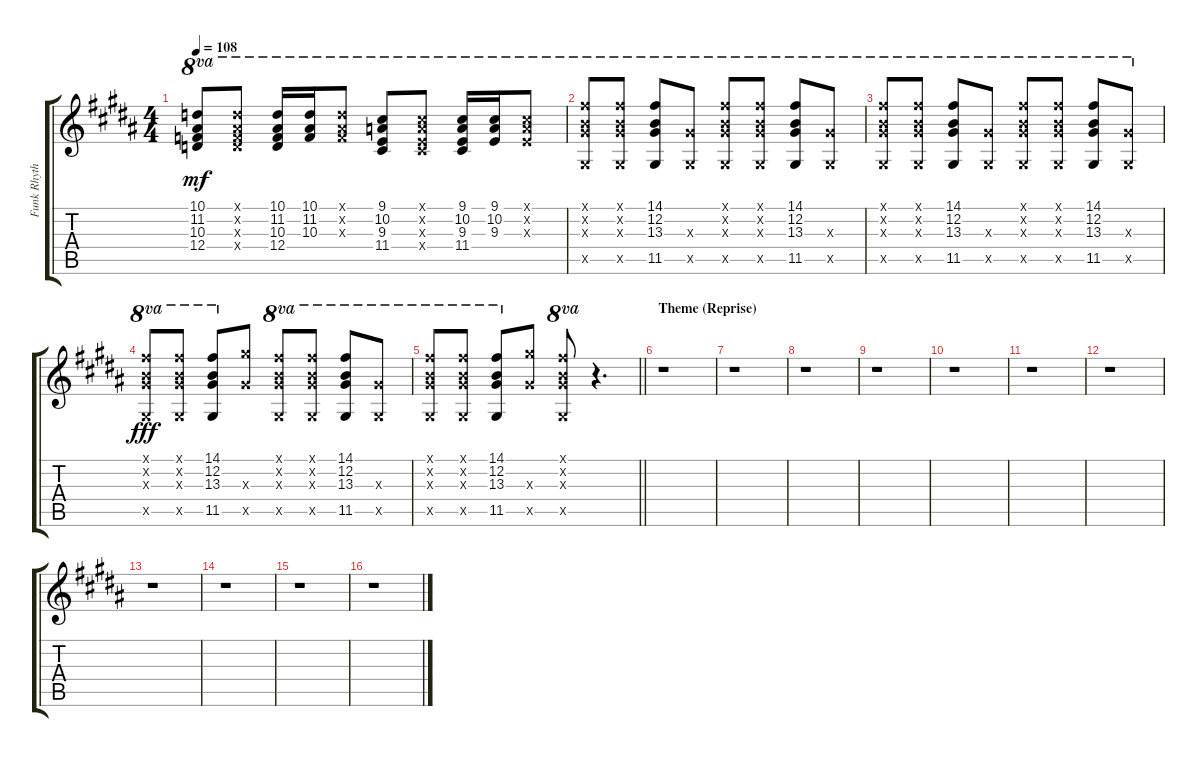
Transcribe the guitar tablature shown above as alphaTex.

\track ("Funk Rhythm Guitar" "Funk Rhyth") {instrument electricguitarclean}
\staff {score tabs}
\tuning (E4 B3 G3 D3 A2 E2) {hide}
\ts (4 4)
\tempo 108
\clef g2
\ks g#minor
(10.1 11.2 10.3 12.4).8{ot 8va dy mf} (10.1{x} 11.2{x} 10.3{x} 12.4{x}).8{ot 8va} (10.1 11.2 10.3 12.4).16{ot 8va} (10.1 11.2 10.3).16{ot 8va} (10.1{x} 11.2{x} 10.3{x}).8{ot 8va} (9.1 10.2 9.3 11.4).8{ot 8va} (9.1{x} 10.2{x} 9.3{x} 11.4{x}).8{ot 8va} (9.1 10.2 9.3 11.4).16{ot 8va} (9.1 10.2 9.3).16{ot 8va} (9.1{x} 10.2{x} 9.3{x}).8{ot 8va} |
(14.1{x} 12.2{x} 13.3{x} 11.5{x}).8{ot 8va} (14.1{x} 12.2{x} 13.3{x} 11.5{x}).8{ot 8va} (14.1 12.2 13.3 11.5).8{ot 8va} (13.3{x} 11.5{x}).8{ot 8va} (14.1{x} 12.2{x} 13.3{x} 11.5{x}).8{ot 8va} (14.1{x} 12.2{x} 13.3{x} 11.5{x}).8{ot 8va} (14.1 12.2 13.3 11.5).8{ot 8va} (13.3{x} 11.5{x}).8{ot 8va} |
(14.1{x} 12.2{x} 13.3{x} 11.5{x}).8{ot 8va} (14.1{x} 12.2{x} 13.3{x} 11.5{x}).8{ot 8va} (14.1 12.2 13.3 11.5).8{ot 8va} (13.3{x} 11.5{x}).8{ot 8va} (14.1{x} 12.2{x} 13.3{x} 11.5{x}).8{ot 8va} (14.1{x} 12.2{x} 13.3{x} 11.5{x}).8{ot 8va} (14.1 12.2 13.3 11.5).8{ot 8va} (13.3{x} 11.5{x}).8{ot 8va} |
(14.1{x} 12.2{x} 13.3{x} 11.5{x}).8{ot 8va dy fff} (14.1{x} 12.2{x} 13.3{x} 11.5{x}).8{ot 8va} (14.1 12.2 13.3 11.5).8{ot 8va} (13.3{x} 11.5{x}).8 (14.1{x} 12.2{x} 13.3{x} 11.5{x}).8{ot 8va} (14.1{x} 12.2{x} 13.3{x} 11.5{x}).8{ot 8va} (14.1 12.2 13.3 11.5).8{ot 8va} (13.3{x} 11.5{x}).8{ot 8va} |
\barLineRight lightlight
(14.1{x} 12.2{x} 13.3{x} 11.5{x}).8{ot 8va} (14.1{x} 12.2{x} 13.3{x} 11.5{x}).8{ot 8va} (14.1 12.2 13.3 11.5).8{ot 8va} (13.3{x} 11.5{x}).8 (14.1{x} 12.2{x} 13.3{x} 11.5{x}).8{ot 8va} r.4{d} |
\section ("" "Theme (Reprise)")
r.1 |
r.1 |
r.1 |
r.1 |
r.1 |
r.1 |
r.1 |
r.1 |
r.1 |
r.1 |
r.1
